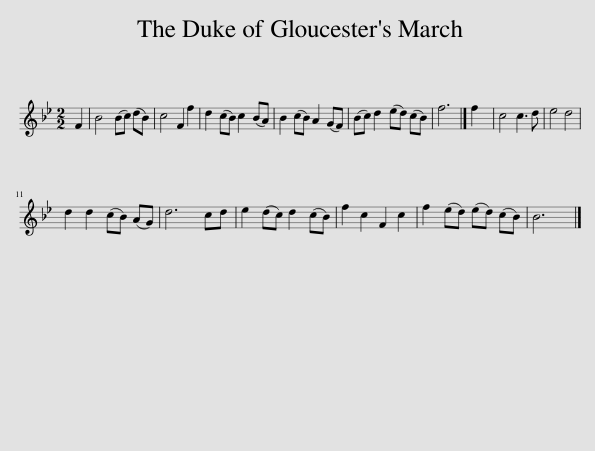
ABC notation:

X:1
L:1/8
M:2/2
I:linebreak $
K:Bb
V:1 treble
V:1
 F2 | B4 (Bc) (dB) | c4 F2 f2 | d2 (cB) c2 (BA) | B2 (cB) A2 (GF) | %5
 (Bc) d2 (ed) (cB) | f6 |] f2 | c4 c3 d | e4 d4 |$ %10
 d2 d2 (cB) (AG) | d6 cd | e2 (dc) d2 (cB) | f2 c2 F2 c2 | f2 (ed) (ed) (cB) | %15
 B6 |] %16
